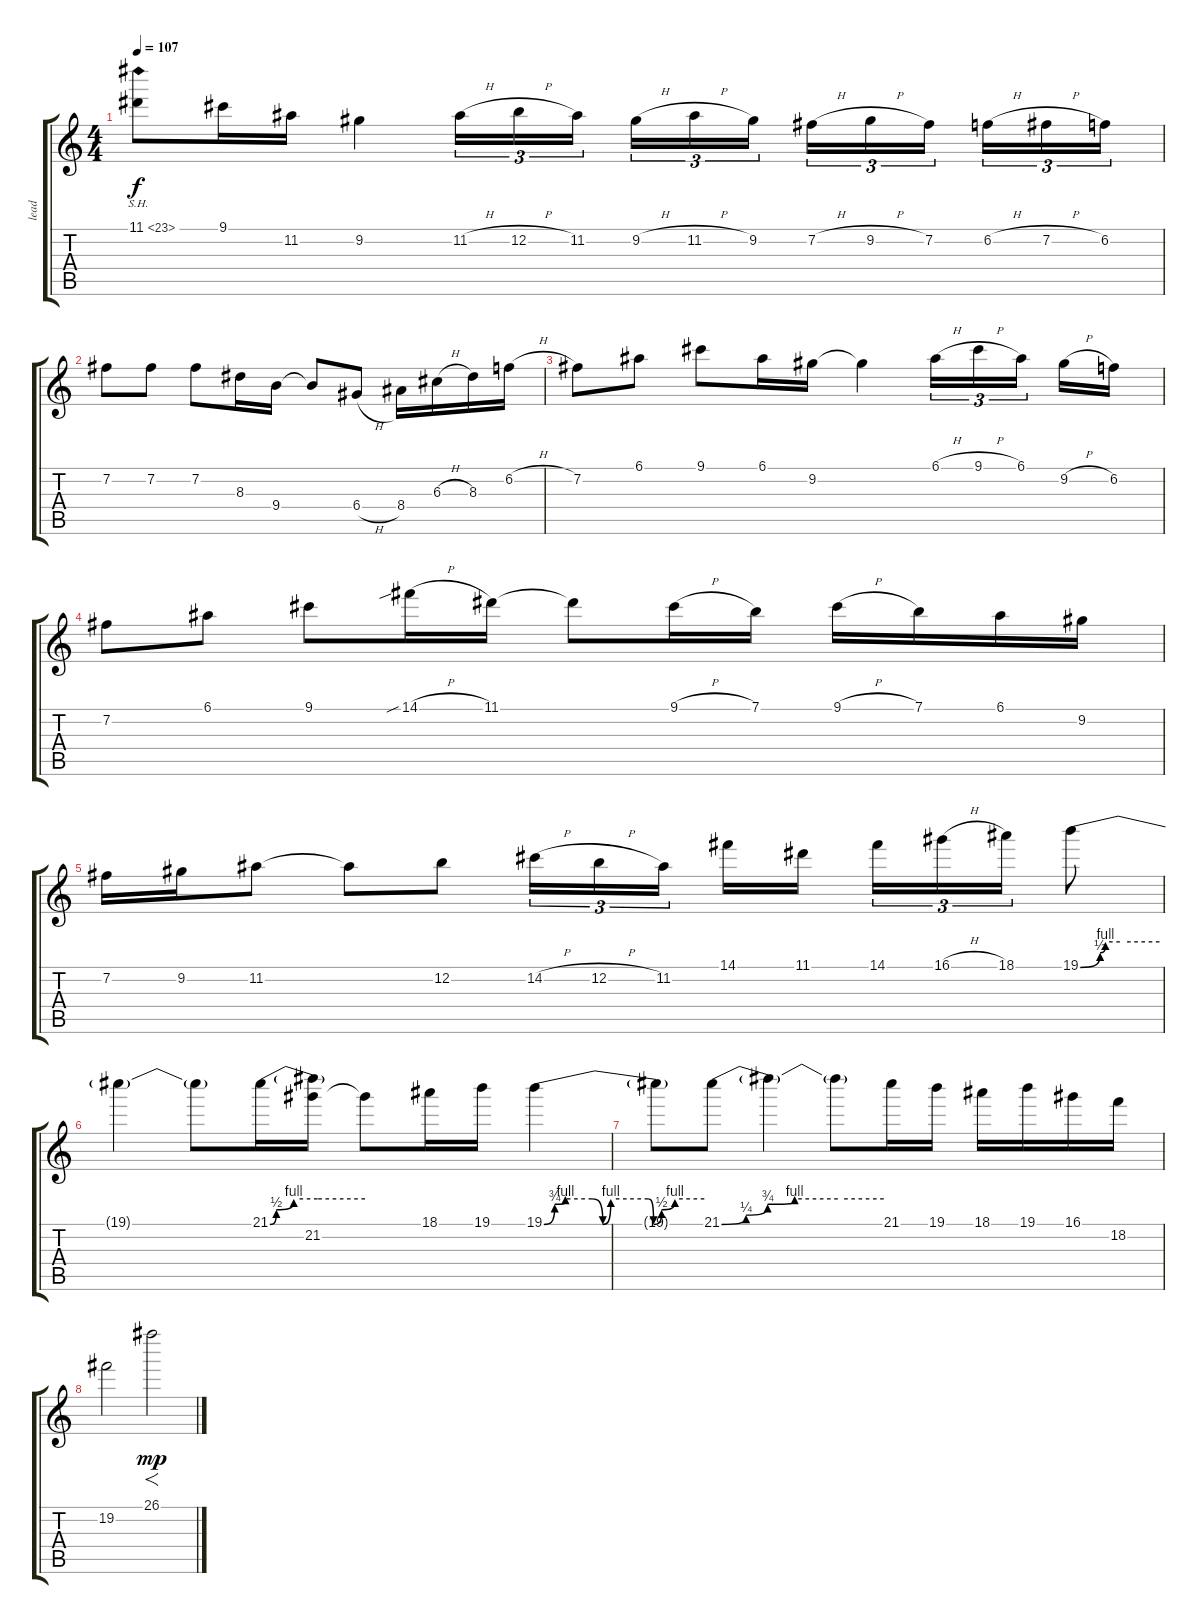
\track ("lead" "lead") {instrument overdrivenguitar}
\staff {score tabs}
\tuning (E4 B3 G3 D3 A2 E2) {hide}
\ts (4 4)
\tempo 107
\clef g2
\ks c
11.1{sh 12}.8{dy f} 9.1.16 11.2.16 9.2.4 11.2{h}.16{tu (3 2)} 12.2{h}.16{tu (3 2)} 11.2.16{tu (3 2)} 9.2{h}.16{tu (3 2)} 11.2{h}.16{tu (3 2)} 9.2.16{tu (3 2)} 7.2{h}.16{tu (3 2)} 9.2{h}.16{tu (3 2)} 7.2.16{tu (3 2)} 6.2{h}.16{tu (3 2)} 7.2{h}.16{tu (3 2)} 6.2.16{tu (3 2)} |
7.2.8 7.2.8 7.2.8 8.3.16 9.4.16 9.4{t}.8 6.4{h}.8 8.4.16 6.3{h}.16 8.3.16 6.2{h}.16 |
7.2.8 6.1.8 9.1.8 6.1.16 9.2.16 9.2{t}.4 6.1{h}.16{tu (3 2)} 9.1{h}.16{tu (3 2)} 6.1.16{tu (3 2)} 9.2{h}.16 6.2.16 |
7.2.8 6.1.8 9.1.8 14.1{sib h}.16 11.1.16 11.1{t}.8 9.1{h}.16 7.1.16 9.1{h}.16 7.1.16 6.1.16 9.2.16 |
7.2.16 9.2.16 11.2.8 11.2{t}.8 12.2.8 14.2{h}.16{tu (3 2)} 12.2{h}.16{tu (3 2)} 11.2.16{tu (3 2)} 14.1.16 11.1.16 14.1.16{tu (3 2)} 16.1{h}.16{tu (3 2)} 18.1.16{tu (3 2)} 19.1{be (custom 0 0 15 2 19 4 30 4 60 4)}.8 |
19.1{t}.4 19.1{t}.8 21.1{be (custom 0 0 4 2 15 4 30 4 60 4)}.16 (21.1{t} 21.2).16 21.2{t}.8 18.1.16 19.1.16 19.1{be (custom 0 0 4 3 8 4 18 4 22 0 25 4 39 4 41 0 44 2 49 4 60 4)}.4 |
19.1{t}.8 21.1{be (custom 0 0 9 1 17 3 27 4 43 4 60 4)}.8 21.1{t}.4 21.1{t}.8 21.1.16 19.1.16 18.1.16 19.1.16 16.1.16 18.2.16 |
19.2{be (custom 0 0 11 0 20 0 45 0 53 0 60 0)}.2 26.1.2{f dy mp}
